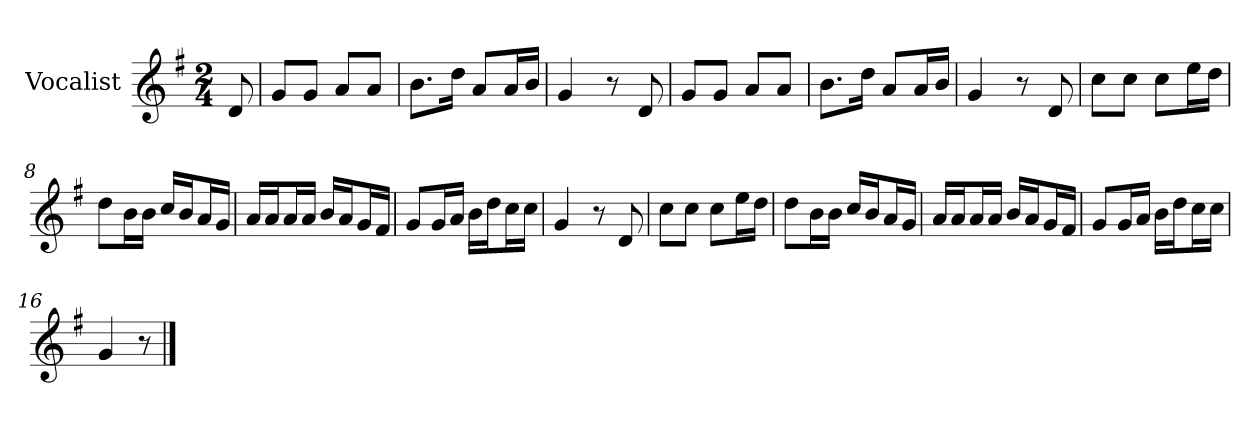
**kern
*part1
*staff1
*I"Vocalist
*k[f#]
*G:
*M2/4
=
8d
=1
8gL
8gJ
8aL
8aJ
=2
8.bL
16ddJk
8aL
16aL
16bJJ
=3
4g
8r
8d
=4
8gL
8gJ
8aL
8aJ
=5
8.bL
16ddJk
8aL
16aL
16bJJ
=6
4g
8r
8d
=7
8ccL
8ccJ
8ccL
16eeL
16ddJJ
=8
8ddL
16bL
16bJJ
16ccLL
16bJ
16aL
16gJJ
=9
16aLL
16aJ
16aL
16aJJ
16bLL
16aJ
16gL
16f#JJ
=10
8gL
16gL
16aJJ
16bLL
16ddJ
16ccL
16ccJJ
=11
4g
8r
8d
=12
8ccL
8ccJ
8ccL
16eeL
16ddJJ
=13
8ddL
16bL
16bJJ
16ccLL
16bJ
16aL
16gJJ
=14
16aLL
16aJ
16aL
16aJJ
16bLL
16aJ
16gL
16f#JJ
=15
8gL
16gL
16aJJ
16bLL
16ddJ
16ccL
16ccJJ
=16
4g
8r
==
*-
